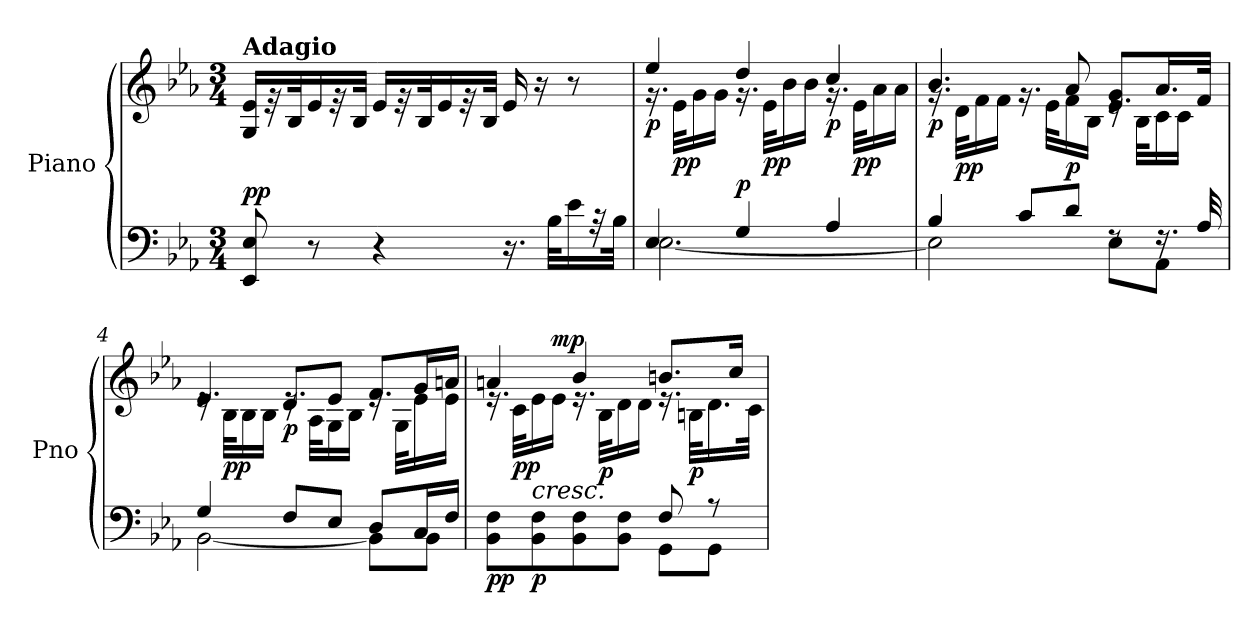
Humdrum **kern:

**kern	**kern	**dynam
*part1	*part1	*part1
*staff2	*staff1	*staff1/2
*I"Piano	*	*
*I'Pno	*	*
*clefF4	*clefG2	*
*k[b-e-a-]	*k[b-e-a-]	*
*M3/4	*M3/4	*
=1	=1	=1
!	!LO:TX:a:B:t=Adagio	!
!	!	!LO:DY:a=2
8EE-/ 8E-/	16G/ 16e-/LL	pp
.	32re	.
.	32B-/K	.
8r	16e-/	.
.	32re	.
.	32B-/JJk	.
4r	16e-/LL	.
.	32re	.
.	32B-/K	.
.	16e-/	.
.	32re	.
.	32B-/JJk	.
16.r	16e-/	.
.	16r	.
32B-\KLL	.	.
16e-\	8r	.
32rA	.	.
32B-\JJk	.	.
=2	=2	=2
*^	*^	*
!	!	!	!	!LO:DY:b
4E-/	[2.E-\	4ee-/	16.rg	p
!	!	!	!	!LO:DY:b
.	.	.	32e-\KLL	pp
.	.	.	16g\	.
.	.	.	16g\JJ	.
!	!	!	!	!LO:DY:a=2
4G/	.	4dd/	16.rg	p
!	!	!	!	!LO:DY:b
.	.	.	32e-\KLL	pp
.	.	.	16b-\	.
.	.	.	16b-\JJ	.
!	!	!	!	!LO:DY:b
4A-/	.	4cc/	16.rg	p
!	!	!	!	!LO:DY:b
.	.	.	32e-\KLL	pp
.	.	.	16a-\	.
.	.	.	16a-\JJ	.
=3	=3	=3	=3	=3
!	!	!	!	!LO:DY:b
4B-/	2E-\]	4.b-/	16.rg	p
!	!	!	!	!LO:DY:b
.	.	.	32d\KLL	pp
.	.	.	16f\	.
.	.	.	16f\JJ	.
8c/L	.	.	16.rg	.
.	.	.	32e-\KLL	.
!	!	!	!	!LO:DY:b
8d/J	.	8a-/	16f\	p
.	.	.	16B-\JJ	.
8rF	8E-\L	8e-/ 8g/L	16.re	.
.	.	.	32B-\KLL	.
16.rF	8AA-\J	16.a-/L	16c\	.
.	.	.	16c\JJ	.
32A-/	.	32f/JJk	.	.
!!LO:LB:g=z	!!
=4	=4	=4	=4	=4
4G/	[2BB-\	4e-/	16.re	.
!	!	!	!	!LO:DY:b
.	.	.	32B-\KLL	pp
.	.	.	16B-\	.
.	.	.	16B-\JJ	.
!	!	!	!	!LO:DY:b
8F/L	.	8d/L	16.re	p
.	.	.	32A-\KLL	.
8E-/J	.	8e-/J	16G\	.
.	.	.	16B-\JJ	.
8D/L	8BB-\L]	8f/L	16.re	.
.	.	.	32G\KLL	.
16C/L	8BB-\J	16g/L	16e-\	.
16F/JJ	.	16an/JJ	16e-\JJ	.
=5	=5	=5	=5	=5
!	!	!	!	!LO:DY:b=2
8BB-\ 8F\L	2rEEyy	4an/	16.re	pp
!	!	!	!	!LO:DY:b
.	.	.	32c\KLL	pp
!LO:TX:a:i:t=cresc.	!	!	!	!
!	!	!	!	!LO:DY:b=2
8BB-\ 8F\	.	.	16e-\	p
!	!	!	!	!LO:DY:a
.	.	.	16e-\JJ	mp
8BB-\ 8F\	.	4b-/	16.re	.
!	!	!	!	!LO:DY:b
.	.	.	32B-\KLL	p
8BB-\ 8F\J	.	.	16d\	.
.	.	.	16d\JJ	.
!	!	!	!	!LO:DY:b=2
!	!	!	!	!LO:DY:n=1:a=2
!	!	!	!	!LO:DY:n=2:b
!	!	!	!	!LO:DY:n=3:a
8F/	8GG\L	8.bn/L	16.re	mp sf mf sf
!	!	!	!	!LO:DY:n=4:b
.	.	.	32Bn\KLL	p
8r	8GG\J	.	16.d\	.
.	.	16cc/Jk	.	.
.	.	.	32c\JJk	.
*v	*v	*	*	*
*	*v	*v	*
=	=	=
*-	*-	*-
